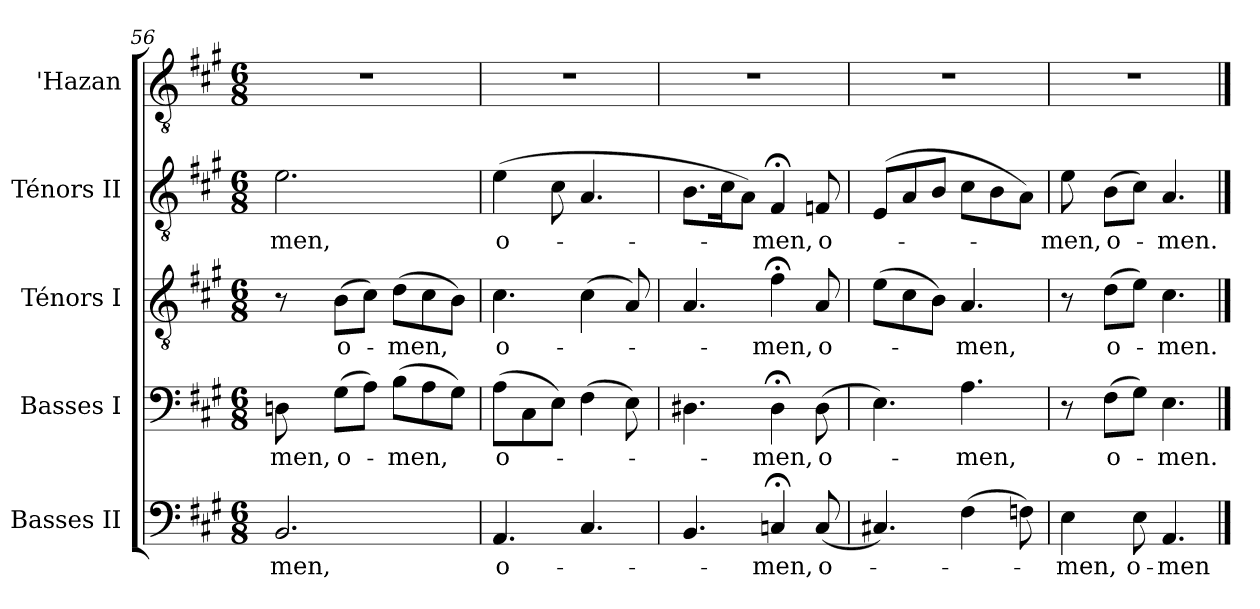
**kern	**text	**kern	**text	**kern	**text	**kern	**text	**kern
*part5	*part5	*part4	*part4	*part3	*part3	*part2	*part2	*part1
*staff5	*staff5	*staff4	*staff4	*staff3	*staff3	*staff2	*staff2	*staff1
*I"Basses II	*	*I"Basses I	*	*I"Ténors I	*	*I"Ténors II	*	*I"'Hazan
*I'B.	*	*	*	*I'T. 1	*	*I'T. 2	*	*
*clefF4	*	*clefF4	*	*clefGv2	*	*clefGv2	*	*clefGv2
*	*	*	*	*ITrd7c12	*	*ITrd7c12	*	*ITrd7c12
*k[f#c#g#]	*	*k[f#c#g#]	*	*k[f#c#g#]	*	*k[f#c#g#]	*	*k[f#c#g#]
*A:	*	*A:	*	*A:	*	*A:	*	*A:
*M6/8	*	*M6/8	*	*M6/8	*	*M6/8	*	*M6/8
=56	=56	=56	=56	=56	=56	=56	=56	=56
!	!LO:LY:b:color=#000000	!	!	!	!	!	!	!
!	!	!	!LO:LY:b:color=#000000	!	!	!	!	!
!	!	!	!	!	!	!	!LO:LY:b:color=#000000	!LO:N:vis=1
2.BBi/	-men,	8Dni\	-men,	8r	.	2.Ei\	-men,	2.r
!	!	!	!LO:LY:b:color=#000000	!	!	!	!	!
!	!	!	!	!	!LO:LY:b:color=#000000	!	!	!
.	.	(8G#i\L	o-	(8BBi\L	o-	.	.	.
.	.	8Ai\J)	.	8C#i\J)	.	.	.	.
!	!	!	!LO:LY:b:color=#000000	!	!	!	!	!
!	!	!	!	!	!LO:LY:b:color=#000000	!	!	!
.	.	(8Bi\L	-men,	(8Di\L	-men,	.	.	.
.	.	8Ai\	.	8C#i\	.	.	.	.
.	.	8G#i\J)	.	8BBi\J)	.	.	.	.
=57	=57	=57	=57	=57	=57	=57	=57	=57
!	!LO:LY:b:color=#000000	!	!	!	!	!	!	!
!	!	!	!LO:LY:b:color=#000000	!	!	!	!	!
!	!	!	!	!	!LO:LY:b:color=#000000	!	!	!
!	!	!	!	!	!	!	!LO:LY:b:color=#000000	!LO:N:vis=1
4.AAi/	o-	(8Ai\L	o-	4.C#i\	o-	(4Ei\	o-	2.r
.	.	8C#i\	.	.	.	.	.	.
.	.	8Ei\J)	.	.	.	8C#i\	.	.
4.C#i/	.	(4F#i\	.	(4C#i\	.	4.AAi/	.	.
.	.	8Ei\)	.	8AAi/)	.	.	.	.
=58	=58	=58	=58	=58	=58	=58	=58	=58
!	!	!	!	!	!	!	!	!LO:N:vis=1
4.BBi/	.	4.D#Xi\	.	4.AAi/	.	8.BBi\L	.	2.r
.	.	.	.	.	.	16C#i\k	.	.
.	.	.	.	.	.	8AAi\J)	.	.
!	!LO:LY:b:color=#000000	!	!	!	!	!	!	!
!	!	!	!LO:LY:b:color=#000000	!	!	!	!	!
!	!	!	!	!	!LO:LY:b:color=#000000	!	!	!
!	!	!	!	!	!	!	!LO:LY:b:color=#000000	!
4Cn;i/	-men,	4D#;i\	-men,	4F#;i\	-men,	4FF#;i/	-men,	.
!	!LO:LY:b:color=#000000	!	!	!	!	!	!	!
!	!	!	!LO:LY:b:color=#000000	!	!	!	!	!
!	!	!	!	!	!LO:LY:b:color=#000000	!	!	!
!	!	!	!	!	!	!	!LO:LY:b:color=#000000	!
(8Ci/	o-	(8D#i\	o-	8AAi/	o-	8FFni/	o-	.
=59	=59	=59	=59	=59	=59	=59	=59	=59
!	!	!	!	!	!	!	!	!LO:N:vis=1
4.C#Xi/)	.	4.Ei\)	.	(8Ei\L	.	(8EEi/L	.	2.r
.	.	.	.	8C#i\	.	8AAi/	.	.
.	.	.	.	8BBi\J)	.	8BBi/J	.	.
!	!	!	!LO:LY:b:color=#000000	!	!	!	!	!
!	!	!	!	!	!LO:LY:b:color=#000000	!	!	!
(4F#i\	.	4.Ai\	-men,	4.AAi/	-men,	8C#i\L	.	.
.	.	.	.	.	.	8BBi\	.	.
8Fni\)	.	.	.	.	.	8AAi\J)	.	.
=60	=60	=60	=60	=60	=60	=60	=60	=60
!	!LO:LY:b:color=#000000	!	!	!	!	!	!	!
!	!	!	!	!	!	!	!LO:LY:b:color=#000000	!LO:N:vis=1
4Ei\	-men,	8r	.	8r	.	8Ei\	-men,	2.r
!	!	!	!LO:LY:b:color=#000000	!	!	!	!	!
!	!	!	!	!	!LO:LY:b:color=#000000	!	!	!
!	!	!	!	!	!	!	!LO:LY:b:color=#000000	!
.	.	(8F#i\L	o-	(8Di\L	o-	(8BBi\L	o-	.
!	!LO:LY:b:color=#000000	!	!	!	!	!	!	!
8Ei\	o-	8G#i\J)	.	8Ei\J)	.	8C#i\J)	.	.
!	!LO:LY:b:color=#000000	!	!	!	!	!	!	!
!	!	!	!LO:LY:b:color=#000000	!	!	!	!	!
!	!	!	!	!	!LO:LY:b:color=#000000	!	!	!
!	!	!	!	!	!	!	!LO:LY:b:color=#000000	!
4.AAi/	-men	4.Ei\	-men.	4.C#i\	-men.	4.AAi/	-men.	.
==	==	==	==	==	==	==	==	==
*-	*-	*-	*-	*-	*-	*-	*-	*-
